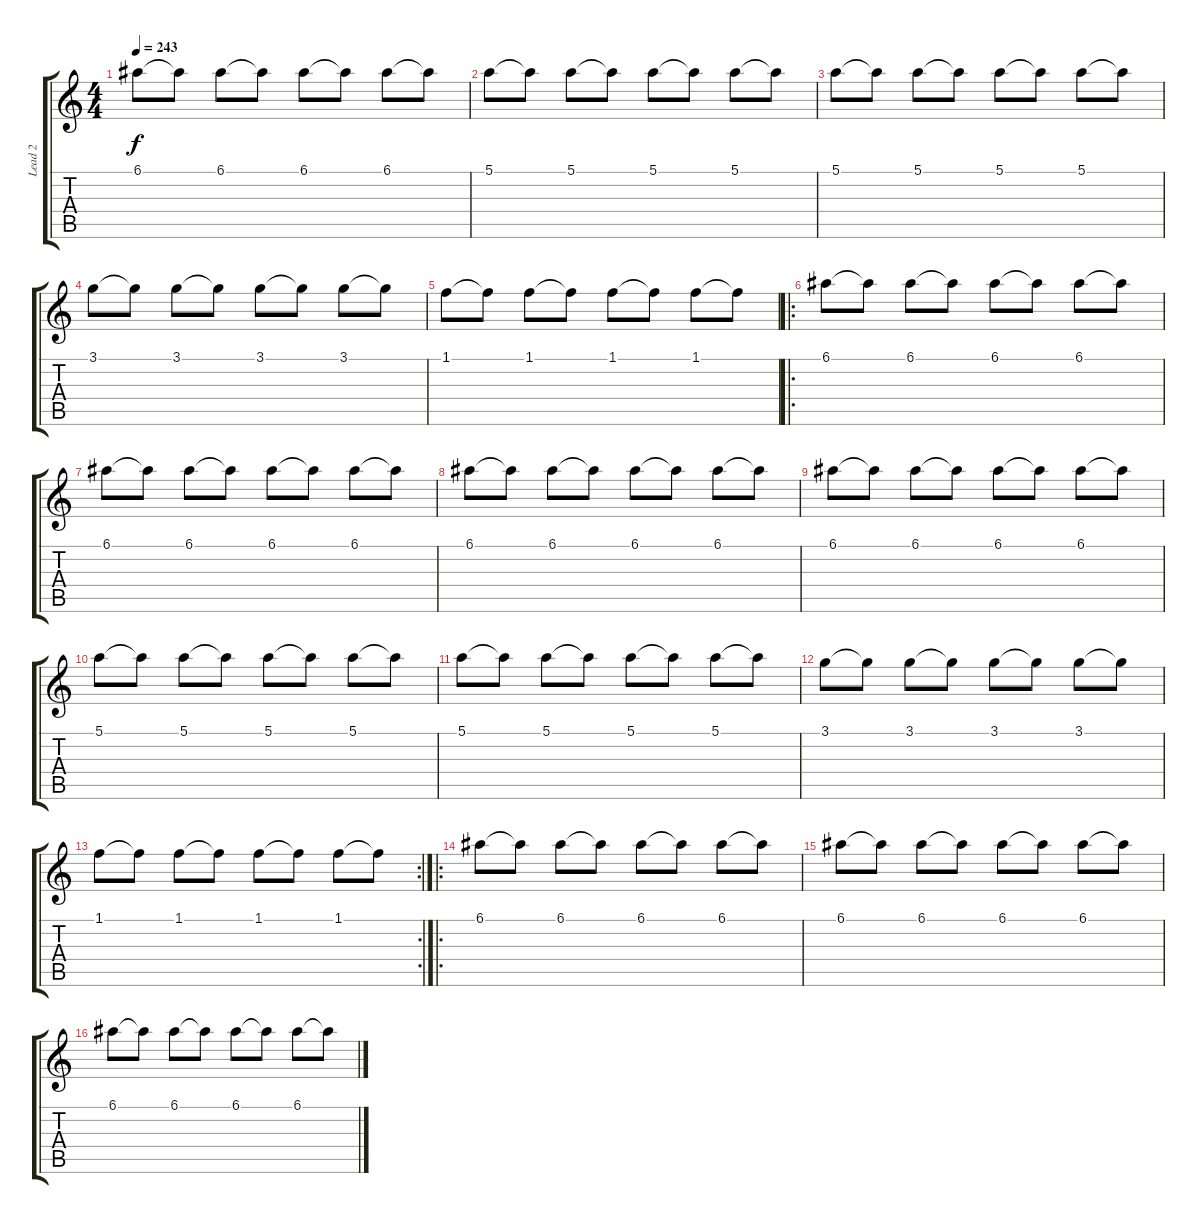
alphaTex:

\track ("Lead 2" "Lead 2") {instrument distortionguitar}
\staff {score tabs}
\tuning (E4 B3 G3 D3 A2 D2) {hide}
\ts (4 4)
\tempo 243
\clef g2
\ks c
6.1.8{dy f} 6.1{t}.8 6.1.8 6.1{t}.8 6.1.8 6.1{t}.8 6.1.8 6.1{t}.8 |
5.1.8 5.1{t}.8 5.1.8 5.1{t}.8 5.1.8 5.1{t}.8 5.1.8 5.1{t}.8 |
5.1.8 5.1{t}.8 5.1.8 5.1{t}.8 5.1.8 5.1{t}.8 5.1.8 5.1{t}.8 |
3.1.8 3.1{t}.8 3.1.8 3.1{t}.8 3.1.8 3.1{t}.8 3.1.8 3.1{t}.8 |
1.1.8 1.1{t}.8 1.1.8 1.1{t}.8 1.1.8 1.1{t}.8 1.1.8 1.1{t}.8 |
\ro
6.1.8 6.1{t}.8 6.1.8 6.1{t}.8 6.1.8 6.1{t}.8 6.1.8 6.1{t}.8 |
6.1.8 6.1{t}.8 6.1.8 6.1{t}.8 6.1.8 6.1{t}.8 6.1.8 6.1{t}.8 |
6.1.8 6.1{t}.8 6.1.8 6.1{t}.8 6.1.8 6.1{t}.8 6.1.8 6.1{t}.8 |
6.1.8 6.1{t}.8 6.1.8 6.1{t}.8 6.1.8 6.1{t}.8 6.1.8 6.1{t}.8 |
5.1.8 5.1{t}.8 5.1.8 5.1{t}.8 5.1.8 5.1{t}.8 5.1.8 5.1{t}.8 |
5.1.8 5.1{t}.8 5.1.8 5.1{t}.8 5.1.8 5.1{t}.8 5.1.8 5.1{t}.8 |
3.1.8 3.1{t}.8 3.1.8 3.1{t}.8 3.1.8 3.1{t}.8 3.1.8 3.1{t}.8 |
\rc 2
1.1.8 1.1{t}.8 1.1.8 1.1{t}.8 1.1.8 1.1{t}.8 1.1.8 1.1{t}.8 |
\ro
6.1.8 6.1{t}.8 6.1.8 6.1{t}.8 6.1.8 6.1{t}.8 6.1.8 6.1{t}.8 |
6.1.8 6.1{t}.8 6.1.8 6.1{t}.8 6.1.8 6.1{t}.8 6.1.8 6.1{t}.8 |
6.1.8 6.1{t}.8 6.1.8 6.1{t}.8 6.1.8 6.1{t}.8 6.1.8 6.1{t}.8
